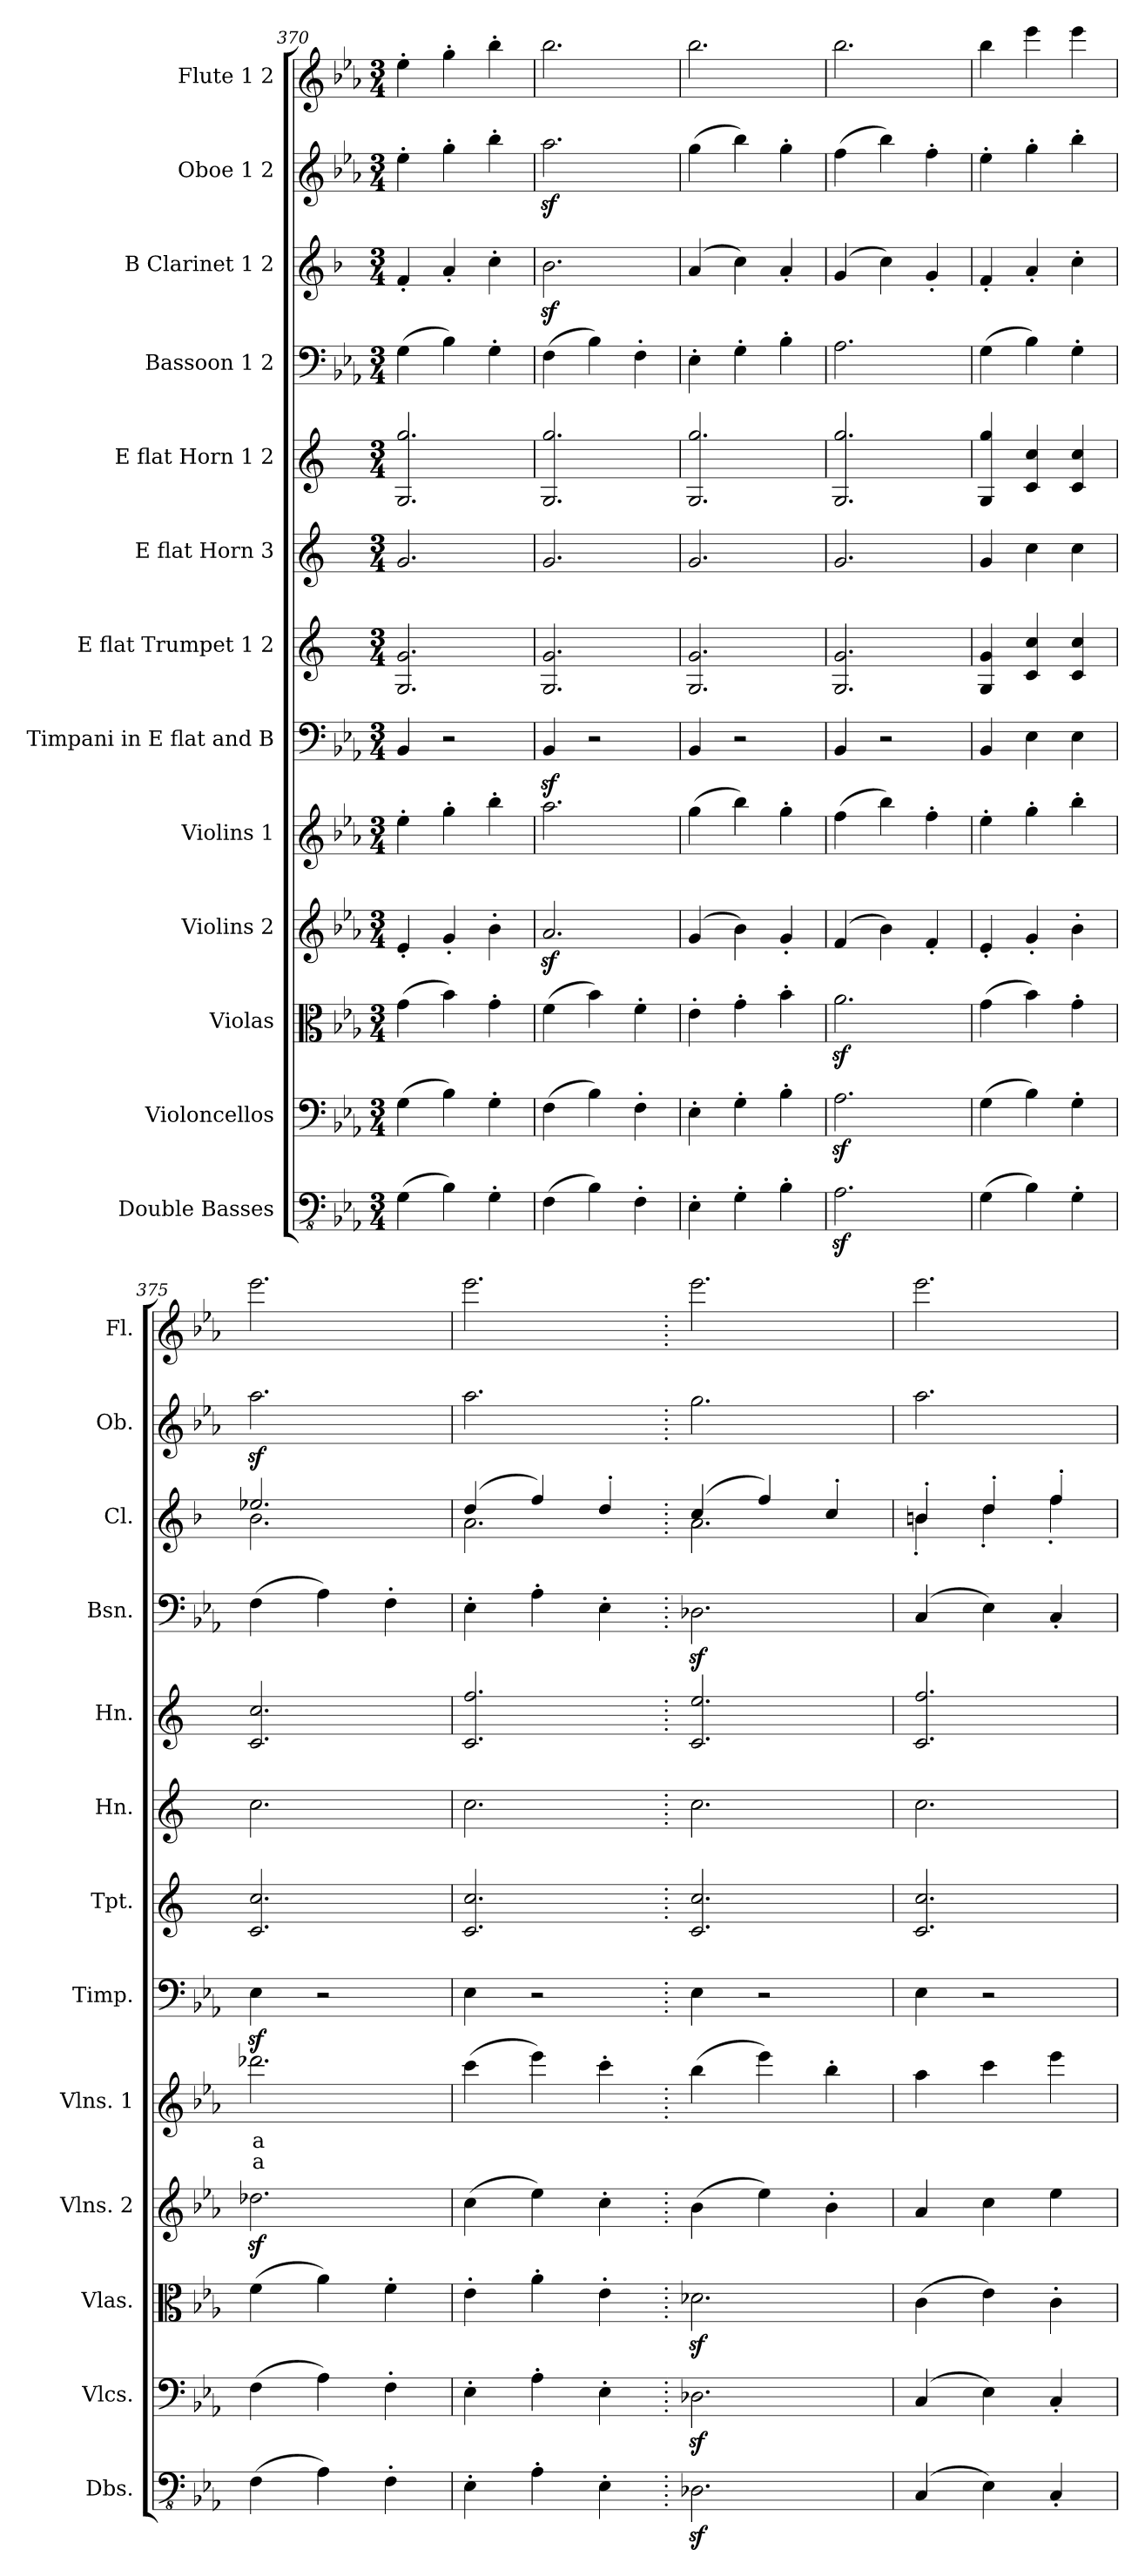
**kern	**kern	**kern	**kern	**kern	**text	**text	**kern	**kern	**kern	**kern	**kern	**kern	**kern	**kern
*part13	*part12	*part11	*part10	*part9	*part9	*part9	*part8	*part7	*part6	*part5	*part4	*part3	*part2	*part1
*staff13	*staff12	*staff11	*staff10	*staff9	*staff9	*staff9	*staff8	*staff7	*staff6	*staff5	*staff4	*staff3	*staff2	*staff1
*I"Double Basses	*I"Violoncellos	*I"Violas	*I"Violins 2	*I"Violins 1	*	*	*I"Timpani in E flat and B	*I"E flat Trumpet 1 2	*I"E flat Horn 3	*I"E flat Horn  1 2	*I"Bassoon 1 2	*I"B Clarinet 1 2	*I"Oboe 1 2	*I"Flute 1 2
*I'Dbs.	*I'Vlcs.	*I'Vlas.	*I'Vlns. 2	*I'Vlns. 1	*	*	*I'Timp.	*I'Tpt.	*I'Hn.	*I'Hn.	*I'Bsn.	*I'Cl.	*I'Ob.	*I'Fl.
*clefFv4	*clefF4	*clefC3	*clefG2	*clefG2	*	*	*clefF4	*clefG2	*clefG2	*clefG2	*clefF4	*clefG2	*clefG2	*clefG2
*	*	*	*	*	*	*	*	*ITrd-2c-3	*ITrd5c9	*ITrd5c9	*	*ITrd1c2	*	*
*k[b-e-a-]	*k[b-e-a-]	*k[b-e-a-]	*k[b-e-a-]	*k[b-e-a-]	*	*	*k[b-e-a-]	*k[b-e-a-]	*k[b-e-a-]	*k[b-e-a-]	*k[b-e-a-]	*k[b-e-a-]	*k[b-e-a-]	*k[b-e-a-]
*M3/4	*M3/4	*M3/4	*M3/4	*M3/4	*	*	*M3/4	*M3/4	*M3/4	*M3/4	*M3/4	*M3/4	*M3/4	*M3/4
=370	=370	=370	=370	=370	=370	=370	=370	=370	=370	=370	=370	=370	=370	=370
(>4GG\	(>4G\	(>4g\	4e-'/	4ee-'\	.	.	4BB-/	2.B-/ 2.b-/	2.B-/	2.BB-/ 2.b-/	(>4G\	4e-'/	4ee-'\	4ee-'\
4BB-\)	4B-\)	4b-\)	4g'/	4gg'\	.	.	2r	.	.	.	4B-\)	4g'/	4gg'\	4gg'\
4GG'\	4G'\	4g'\	4b-'\	4bb-'\	.	.	.	.	.	.	4G'\	4b-'\	4bb-'\	4bb-'\
=371	=371	=371	=371	=371	=371	=371	=371	=371	=371	=371	=371	=371	=371	=371
(>4FF\	(>4F\	(>4f\	2.a-z</	2.aa-z<\	.	.	4BB-/	2.B-/ 2.b-/	2.B-/	2.BB-/ 2.b-/	(>4F\	2.a-z<\	2.aa-z<\	2.bb-\
4BB-\)	4B-\)	4b-\)	.	.	.	.	2r	.	.	.	4B-\)	.	.	.
4FF'\	4F'\	4f'\	.	.	.	.	.	.	.	.	4F'\	.	.	.
=372	=372	=372	=372	=372	=372	=372	=372	=372	=372	=372	=372	=372	=372	=372
4EE-'\	4E-'\	4e-'\	(>4g/	(>4gg\	.	.	4BB-/	2.B-/ 2.b-/	2.B-/	2.BB-/ 2.b-/	4E-'\	(>4g/	(>4gg\	2.bb-\
4GG'\	4G'\	4g'\	4b-\)	4bb-\)	.	.	2r	.	.	.	4G'\	4b-\)	4bb-\)	.
4BB-'\	4B-'\	4b-'\	4g'/	4gg'\	.	.	.	.	.	.	4B-'\	4g'/	4gg'\	.
=373	=373	=373	=373	=373	=373	=373	=373	=373	=373	=373	=373	=373	=373	=373
2.AA-z<\	2.A-z<\	2.a-z<\	(>4f/	(>4ff\	.	.	4BB-/	2.B-/ 2.b-/	2.B-/	2.BB-/ 2.b-/	2.A-\	(>4f/	(>4ff\	2.bb-\
.	.	.	4b-\)	4bb-\)	.	.	2r	.	.	.	.	4b-\)	4bb-\)	.
.	.	.	4f'/	4ff'\	.	.	.	.	.	.	.	4f'/	4ff'\	.
=374	=374	=374	=374	=374	=374	=374	=374	=374	=374	=374	=374	=374	=374	=374
(>4GG\	(>4G\	(>4g\	4e-'/	4ee-'\	.	.	4BB-/	4B-/ 4b-/	4B-/	4BB-/ 4b-/	(>4G\	4e-'/	4ee-'\	4bb-\
4BB-\)	4B-\)	4b-\)	4g'/	4gg'\	.	.	4E-\	4e-/ 4ee-/	4e-\	4E-/ 4e-/	4B-\)	4g'/	4gg'\	4eee-\
4GG'\	4G'\	4g'\	4b-'\	4bb-'\	.	.	4E-\	4e-/ 4ee-/	4e-\	4E-/ 4e-/	4G'\	4b-'\	4bb-'\	4eee-\
=375	=375	=375	=375	=375	=375	=375	=375	=375	=375	=375	=375	=375	=375	=375
*	*	*	*	*	*	*	*	*	*	*	*	*^	*	*
(>4FF\	(>4F\	(>4f\	2.dd-Xz<\	2.ddd-Xz<\	a	a	4E-\	2.e-/ 2.ee-/	2.e-\	2.E-/ 2.e-/	(>4F\	2.dd-X/	2.a-\	2.aa-z<\	2.eee-\
4AA-\)	4A-\)	4a-\)	.	.	.	.	2r	.	.	.	4A-\)	.	.	.	.
4FF'\	4F'\	4f'\	.	.	.	.	.	.	.	.	4F'\	.	.	.	.
=376	=376	=376	=376	=376	=376	=376	=376	=376	=376	=376	=376	=376	=376	=376	=376
4EE-'\	4E-'\	4e-'\	(>4cc\	(>4ccc\	.	.	4E-\	2.e-/ 2.ee-/	2.e-\	2.E-/ 2.a-/	4E-'\	(>4cc/	2.g\	2.aa-\	2.eee-\
4AA-'\	4A-'\	4a-'\	4ee-\)	4eee-\)	.	.	2r	.	.	.	4A-'\	4ee-/)	.	.	.
4EE-'\	4E-'\	4e-'\	4cc'\	4ccc'\	.	.	.	.	.	.	4E-'\	4cc'/	.	.	.
=377.	=377.	=377.	=377.	=377.	=377.	=377.	=377.	=377.	=377.	=377.	=377.	=377.	=377.	=377.	=377.
2.DD-Xz<\	2.D-Xz<\	2.d-Xz<\	(>4b-\	(>4bb-\	.	.	4E-\	2.e-/ 2.ee-/	2.e-\	2.E-/ 2.g/	2.D-Xz<\	(>4b-/	2.g\	2.gg\	2.eee-\
.	.	.	4ee-\)	4eee-\)	.	.	2r	.	.	.	.	4ee-/)	.	.	.
.	.	.	4b-'\	4bb-'\	.	.	.	.	.	.	.	4b-'/	.	.	.
=378	=378	=378	=378	=378	=378	=378	=378	=378	=378	=378	=378	=378	=378	=378	=378
(>4CC/	(>4C/	(>4c\	4a-/	4aa-\	.	.	4E-\	2.e-/ 2.ee-/	2.e-\	2.E-/ 2.a-/	(>4C/	4a-'/	4an'\	2.aa-\	2.eee-\
4EE-\)	4E-\)	4e-\)	4cc\	4ccc\	.	.	2r	.	.	.	4E-\)	4cc'/	4cc'\	.	.
4CC'/	4C'/	4c'\	4ee-\	4eee-\	.	.	.	.	.	.	4C'/	4ee-'/	4ee-'\	.	.
*	*	*	*	*	*	*	*	*	*	*	*	*v	*v	*	*
=	=	=	=	=	=	=	=	=	=	=	=	=	=	=
*-	*-	*-	*-	*-	*-	*-	*-	*-	*-	*-	*-	*-	*-	*-
